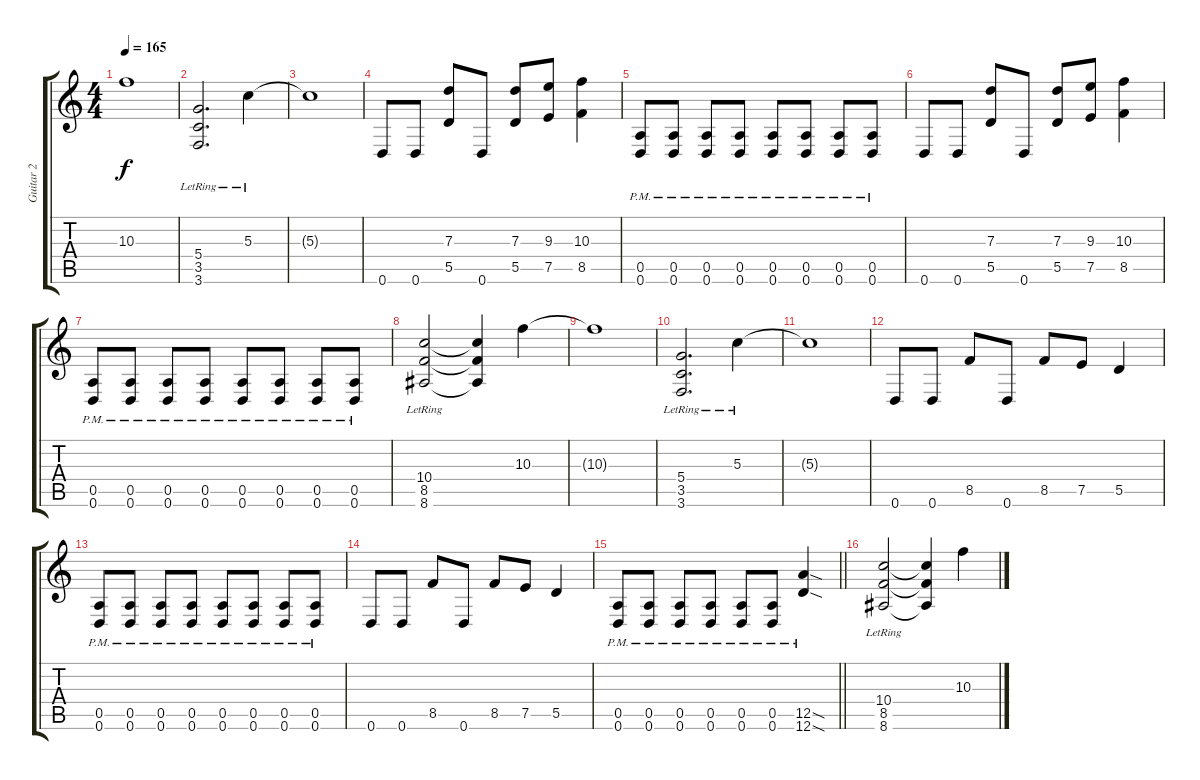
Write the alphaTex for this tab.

\track ("Guitar 2" "Guitar 2") {instrument distortionguitar}
\staff {score tabs}
\tuning (E4 B3 G3 D3 A2 D2) {hide}
\ts (4 4)
\tempo 165
\clef g2
\ks c
10.3{t}.1{dy f} |
(5.4{lr} 3.5 3.6).2{d} 5.3{lr}.4 |
5.3{t}.1 |
0.6.8 0.6.8 (7.3 5.5).8 0.6.8 (7.3 5.5).8 (9.3 7.5).8 (10.3 8.5).4 |
(0.5{pm} 0.6{pm}).8 (0.5{pm} 0.6{pm}).8 (0.5{pm} 0.6{pm}).8 (0.5{pm} 0.6{pm}).8 (0.5{pm} 0.6{pm}).8 (0.5{pm} 0.6{pm}).8 (0.5{pm} 0.6{pm}).8 (0.5{pm} 0.6{pm}).8 |
0.6.8 0.6.8 (7.3 5.5).8 0.6.8 (7.3 5.5).8 (9.3 7.5).8 (10.3 8.5).4 |
(0.5{pm} 0.6{pm}).8 (0.5{pm} 0.6{pm}).8 (0.5{pm} 0.6{pm}).8 (0.5{pm} 0.6{pm}).8 (0.5{pm} 0.6{pm}).8 (0.5{pm} 0.6{pm}).8 (0.5{pm} 0.6{pm}).8 (0.5{pm} 0.6{pm}).8 |
(10.4{lr} 8.5 8.6).2 (10.4{t} 8.5{t} 8.6{t}).4 10.3.4 |
10.3{t}.1 |
(5.4{lr} 3.5 3.6).2{d} 5.3{lr}.4 |
5.3{t}.1 |
0.6.8 0.6.8 8.5.8 0.6.8 8.5.8 7.5.8 5.5.4 |
(0.5{pm} 0.6{pm}).8 (0.5{pm} 0.6{pm}).8 (0.5{pm} 0.6{pm}).8 (0.5{pm} 0.6{pm}).8 (0.5{pm} 0.6{pm}).8 (0.5{pm} 0.6{pm}).8 (0.5{pm} 0.6{pm}).8 (0.5{pm} 0.6{pm}).8 |
0.6.8 0.6.8 8.5.8 0.6.8 8.5.8 7.5.8 5.5.4 |
\barLineRight lightlight
(0.5{pm} 0.6{pm}).8 (0.5{pm} 0.6{pm}).8 (0.5{pm} 0.6{pm}).8 (0.5{pm} 0.6{pm}).8 (0.5{pm} 0.6{pm}).8 (0.5{pm} 0.6{pm}).8 (12.5{sod pm} 12.6{sod}).4 |
(10.4{lr} 8.5 8.6).2 (10.4{t} 8.5{t} 8.6{t}).4 10.3.4
